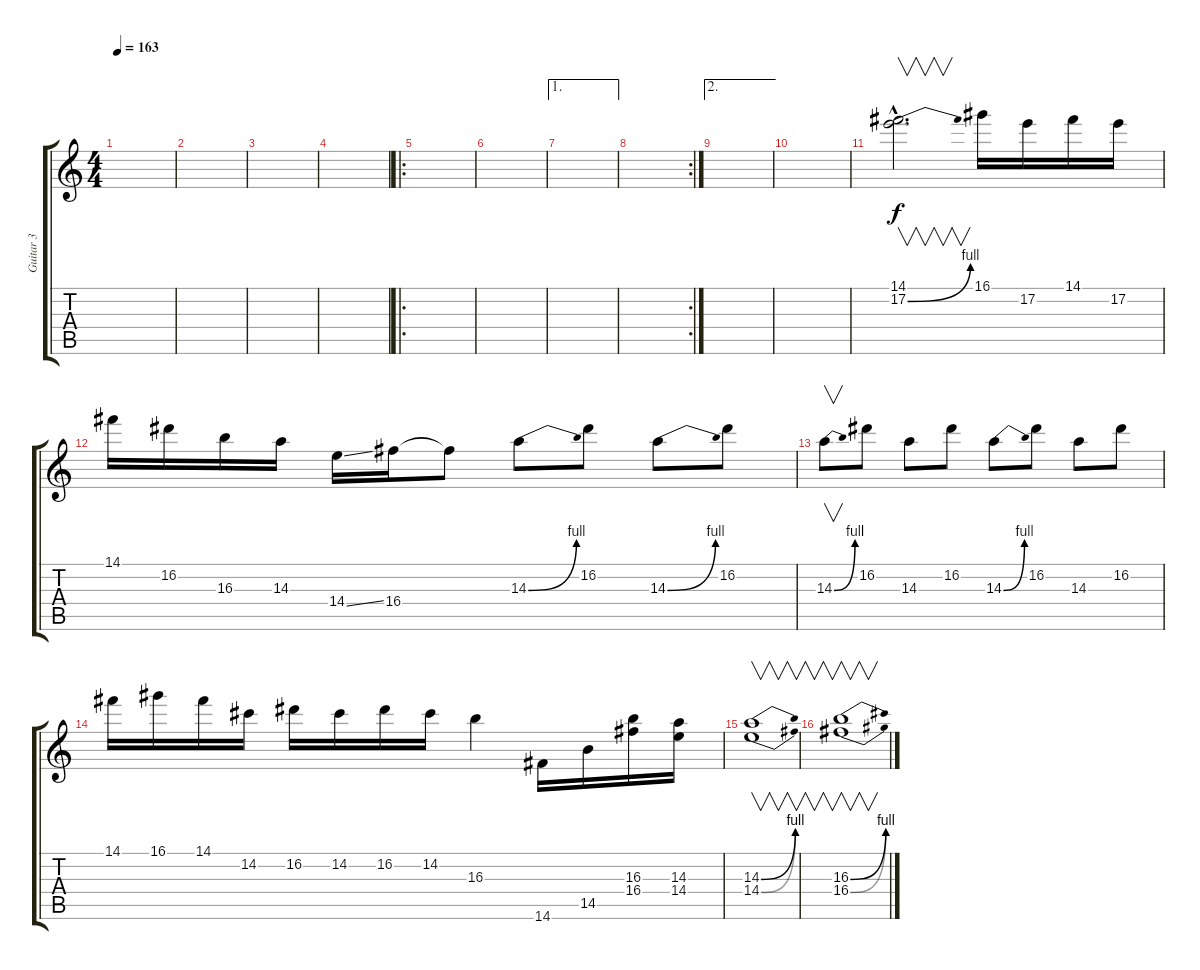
\track ("Guitar 3" "Guitar 3") {instrument distortionguitar}
\staff {score tabs}
\tuning (E4 B3 G3 D3 A2 E2) {hide}
\ts (4 4)
\tempo 163
\clef g2
\ks c
|
|
|
|
\ro
|
|
\ae 1
|
\rc 2
|
\ae 2
|
|
(14.1{hac} 17.2{be (bend 0 0 60 4) hac}).2{v d} 16.1.16 17.2.16 14.1.16 17.2.16 |
14.1.16 16.2.16 16.3.16 14.3.16 14.4{ss}.16 16.4.16 16.4{t}.8 14.3{be (bend 0 0 60 4)}.8 16.2.8 14.3{be (bend 0 0 60 4)}.8 16.2.8 |
14.3{be (bend 0 0 60 4)}.8{v} 16.2.8 14.3.8 16.2.8 14.3{be (bend 0 0 60 4)}.8 16.2.8 14.3.8 16.2.8 |
14.1.16 16.1.16 14.1.16 14.2.16 16.2.16 14.2.16 16.2.16 14.2.16 16.3.4 14.6.16 14.5.16 (16.3 16.4).16 (14.3 14.4).16 |
(14.3{be (bend 0 0 60 4)} 14.4{be (bend 0 0 60 4)}).1{v} |
(16.3{be (bend 0 0 60 4)} 16.4{be (bend 0 0 60 4)}).1{v}
